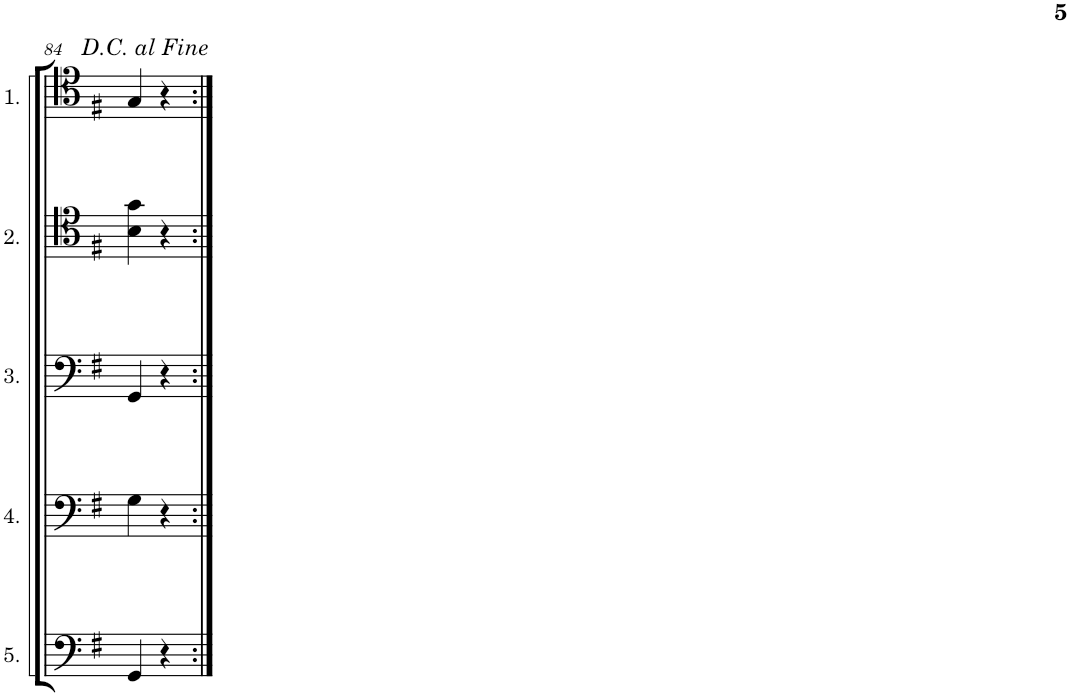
**kern	**kern	**kern	**kern	**kern
*part5	*part4	*part3	*part2	*part1
*staff5	*staff4	*staff3	*staff2	*staff1
*I"Cello 5	*I"Cello 4	*I"Cello 3	*I"Cello 2	*I"Cello 1
!!LO:PB:g=z
*clefF4	*clefF4	*clefF4	*clefC4	*clefC4
*k[f#]	*k[f#]	*k[f#]	*k[f#]	*k[f#]
*M3/4	*M3/4	*M3/4	*M3/4	*M3/4
=84	=84	=84	=84	=84
4GG/	4G\	4GG/	4B\ 4g\	4G/
4r	4r	4r	4r	4r
!	!	!	!	!LO:TX:a:t=<i>D.C. al Fine</i>
=:|!	=:|!	=:|!	=:|!	=:|!
*-	*-	*-	*-	*-
